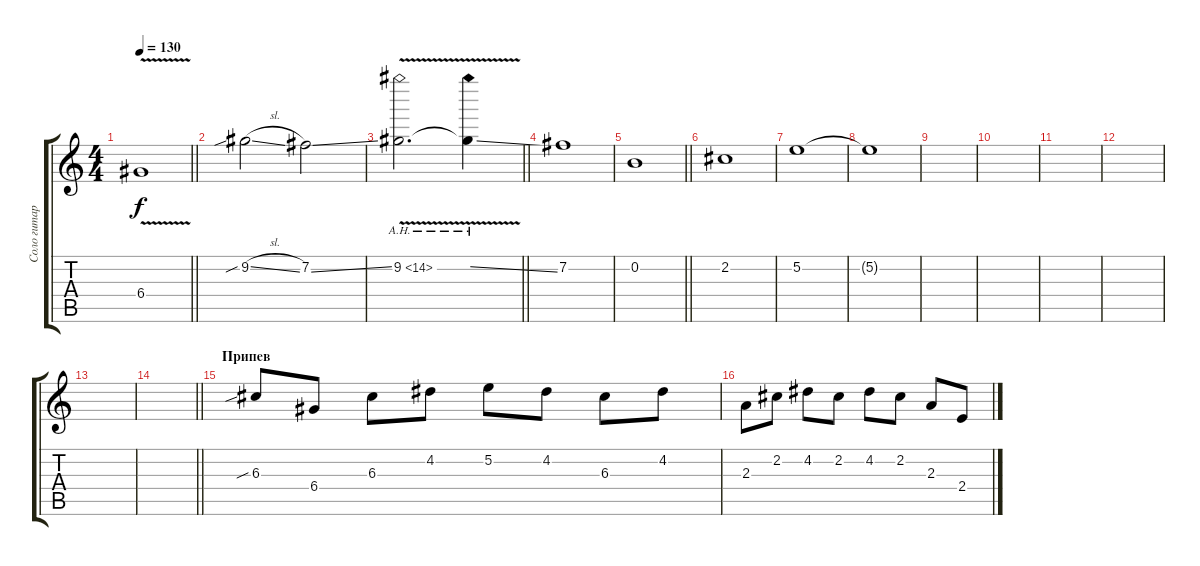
\track ("Соло гитара" "Соло гитар") {instrument overdrivenguitar}
\staff {score tabs}
\tuning (E4 B3 G3 D3 A2 E2) {hide}
\ts (4 4)
\tempo 130
\clef g2
\barLineRight lightlight
\ks c
6.4{v}.1{dy f} |
9.2{sib sl}.2 7.2{ss}.2 |
\barLineRight lightlight
9.2{ah 5 v}.2{d volume 13} 9.2{ah 5 ss t}.4 |
7.2.1 |
\barLineRight lightlight
0.2.1 |
2.2.1 |
5.2.1{volume 5} |
5.2{t}.1 |
|
|
|
|
|
\barLineRight lightlight
|
\section ("" "Припев")
6.3{sib}.8{volume 11} 6.4.8 6.3.8 4.2.8 5.2.8 4.2.8 6.3.8 4.2.8 |
2.3.8 2.2.8 4.2.8 2.2.8 4.2.8 2.2.8 2.3.8 2.4.8
